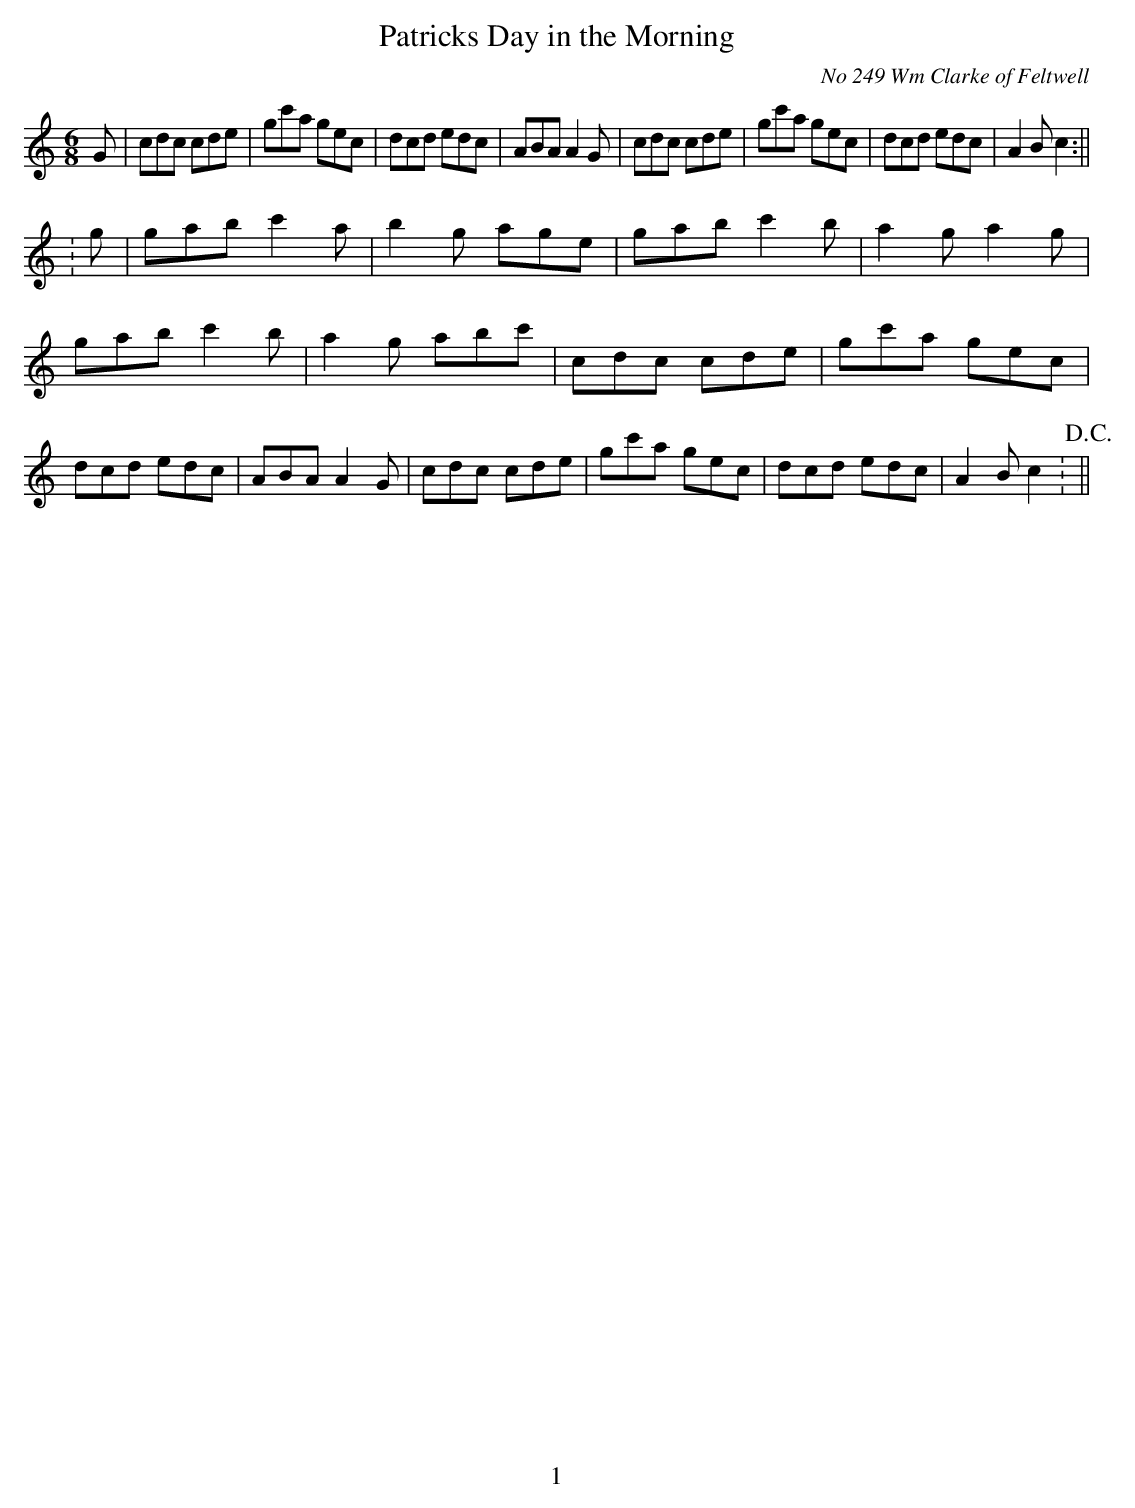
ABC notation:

X:1
T:Patricks Day in the Morning
O:No 249 Wm Clarke of Feltwell
M:6/8
L:1/8
K:C
G| cdc cde| gc'a gec| dcd edc | ABA A2 G| cdc cde |gc'a gec| dcd edc| A2 B c2:||
: g| gab c'2 a| b2 g age| gab c'2 b| a2 g a2 g| gab c'2 b| a2 g abc'|cdc cde| gc'a gec| dcd edc | ABA A2G| cdc cde| gc'a gec| dcd edc| A2 B c2:!D.C.!||
